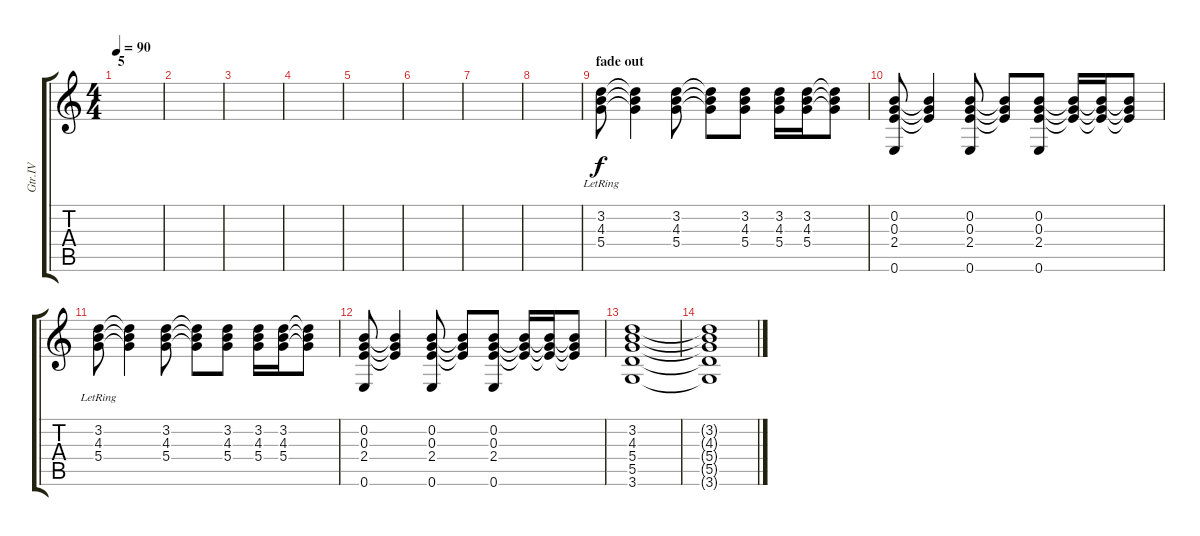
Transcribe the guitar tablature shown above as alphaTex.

\track ("Gtr.IV" "Gtr.IV") {instrument distortionguitar}
\staff {score tabs}
\tuning (E4 B3 G3 D3 A2 E2) {hide}
\ts (4 4)
\section ("" "5")
\tempo 90
\clef g2
\ks c
|
|
|
|
|
|
|
|
\section ("" "fade out")
(3.2{lr} 4.3{lr} 5.4{lr}).8 (3.2{t} 4.3{t} 5.4{t}).4 (3.2 4.3 5.4).8 (3.2{t} 4.3{t} 5.4{t}).8 (3.2 4.3 5.4).8 (3.2 4.3 5.4).16 (3.2 4.3 5.4).16 (3.2{t} 4.3{t} 5.4{t}).8 |
(0.2 0.3 2.4 0.6).8 (0.2{t} 0.3{t} 2.4{t}).4 (0.2 0.3 2.4 0.6).8 (0.2{t} 0.3{t} 2.4{t}).8 (0.2 0.3 2.4 0.6).8 (0.2{t} 0.3{t} 2.4{t}).16 (0.2{t} 0.3{t} 2.4{t}).16 (0.2{t} 0.3{t} 2.4{t}).8 |
(3.2{lr} 4.3{lr} 5.4{lr}).8 (3.2{t} 4.3{t} 5.4{t}).4 (3.2 4.3 5.4).8 (3.2{t} 4.3{t} 5.4{t}).8 (3.2 4.3 5.4).8 (3.2 4.3 5.4).16 (3.2 4.3 5.4).16 (3.2{t} 4.3{t} 5.4{t}).8 |
(0.2 0.3 2.4 0.6).8 (0.2{t} 0.3{t} 2.4{t}).4 (0.2 0.3 2.4 0.6).8 (0.2{t} 0.3{t} 2.4{t}).8 (0.2 0.3 2.4 0.6).8 (0.2{t} 0.3{t} 2.4{t}).16 (0.2{t} 0.3{t} 2.4{t}).16 (0.2{t} 0.3{t} 2.4{t}).8 |
(3.2 4.3 5.4 5.5 3.6).1 |
(3.2{t} 4.3{t} 5.4{t} 5.5{t} 3.6{t}).1
